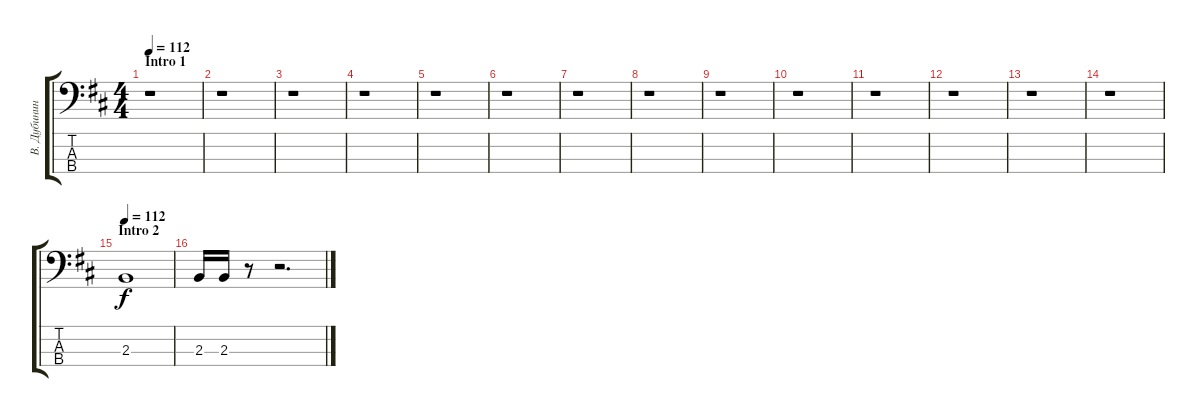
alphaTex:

\track ("В. Дубинин" "В. Дубинин") {instrument electricbassfinger}
\staff {score tabs}
\tuning (G2 D2 A1 E1) {hide}
\ts (4 4)
\section ("" "Intro 1")
\tempo 112
\tempo 78
\tempo 112
\clef f4
\ks d
r.1{dy f instrument electricbassfinger} |
r.1 |
r.1 |
r.1 |
r.1 |
r.1 |
r.1 |
r.1 |
r.1 |
r.1 |
r.1 |
r.1 |
r.1 |
r.1 |
\section ("" "Intro 2")
\tempo 112
2.3.1 |
2.3.16 2.3.16 r.8 r.2{d}
